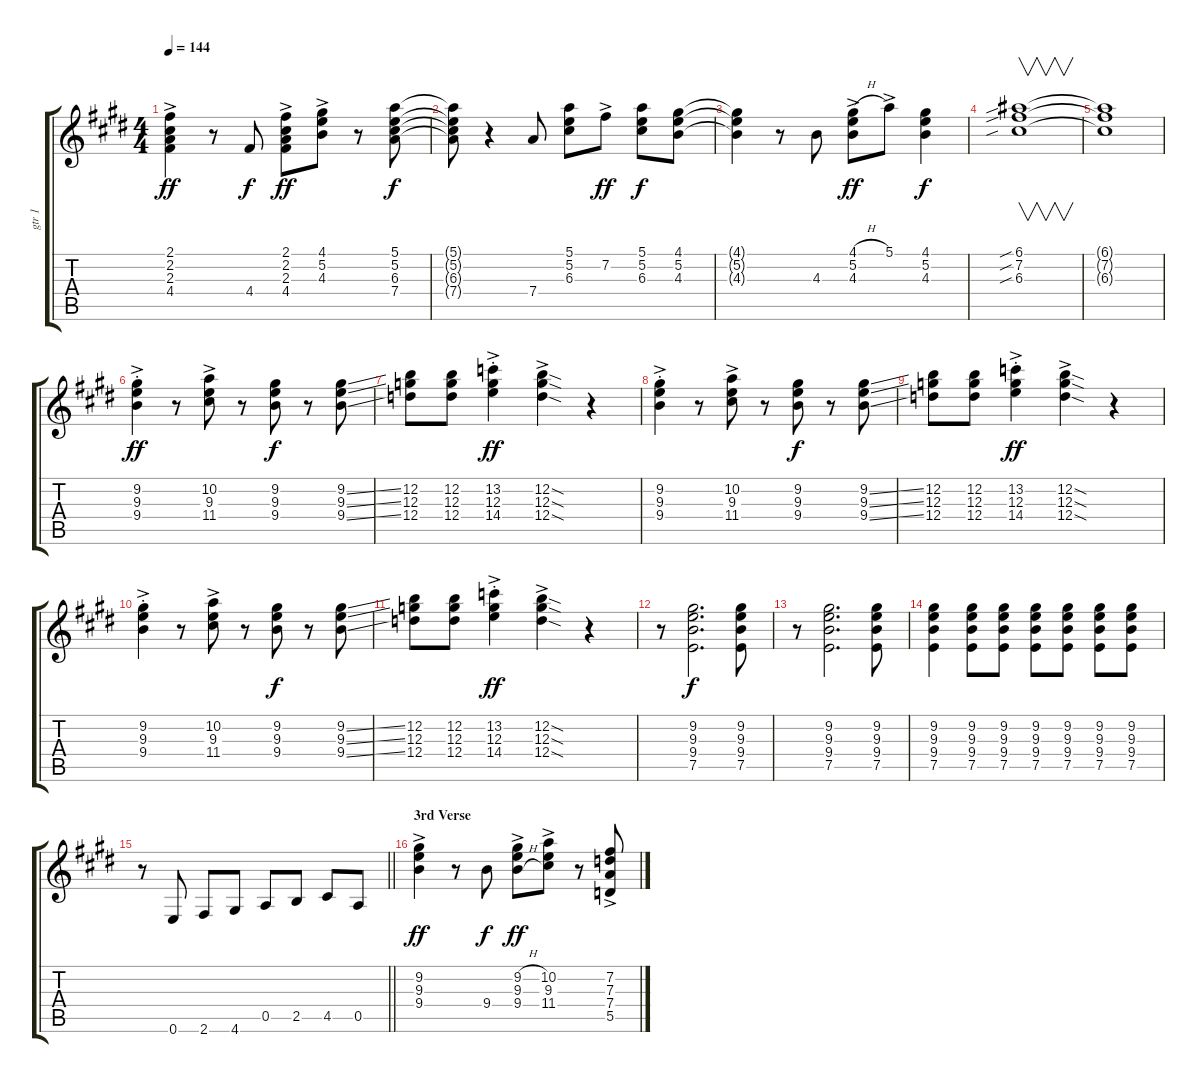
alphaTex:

\track ("gtr 1 " "gtr 1 ") {instrument distortionguitar}
\staff {score tabs}
\tuning (E4 B3 G3 D3 A2 E2) {hide}
\ts (4 4)
\tempo 144
\clef g2
\ks c#minor
(2.1{ac} 2.2{ac} 2.3{ac} 4.4{ac}).4{dy ff} r.8 4.4.8{dy f} (2.1{ac} 2.2{ac} 2.3{ac} 4.4{ac}).8{dy ff} (4.1{ac} 5.2{ac} 4.3{ac}).8 r.8 (5.1 5.2 6.3 7.4).8{dy f} |
\ks e
(5.1{t} 5.2{t} 6.3{t} 7.4{t}).8 r.4 7.4.8 (5.1 5.2 6.3).8 7.2{ac}.8{dy ff} (5.1 5.2 6.3).8{dy f} (4.1 5.2 4.3).8 |
\ks c#minor
(4.1{t} 5.2{t} 4.3{t}).4 r.8 4.3.8 (4.1{h ac} 5.2{ac} 4.3{ac}).8{dy ff} 5.1{ac}.8 (4.1 5.2 4.3).4{dy f} |
(6.1{sib} 7.2{sib} 6.3{sib}).1{v} |
(6.1{t} 7.2{t} 6.3{t}).1 |
\ks e
(9.2{ac st} 9.3{ac st} 9.4{ac st}).4{dy ff} r.8 (10.2{ac} 9.3{ac} 11.4{ac}).8 r.8 (9.2 9.3 9.4).8{dy f} r.8 (9.2{ss} 9.3{ss} 9.4{ss}).8 |
\ks c#minor
(12.2 12.3 12.4).8 (12.2 12.3 12.4).8 (13.2{ac st} 12.3{ac st} 14.4{ac st}).4{dy ff} (12.2{sod ac} 12.3{sod ac} 12.4{sod ac}).4 r.4 |
(9.2{ac st} 9.3{ac st} 9.4{ac st}).4 r.8 (10.2{ac} 9.3{ac} 11.4{ac}).8 r.8 (9.2 9.3 9.4).8{dy f} r.8 (9.2{ss} 9.3{ss} 9.4{ss}).8 |
\ks e
(12.2 12.3 12.4).8 (12.2 12.3 12.4).8 (13.2{ac st} 12.3{ac st} 14.4{ac st}).4{dy ff} (12.2{sod ac} 12.3{sod ac} 12.4{sod ac}).4 r.4 |
\ks c#minor
(9.2{ac st} 9.3{ac st} 9.4{ac st}).4 r.8 (10.2{ac} 9.3{ac} 11.4{ac}).8 r.8 (9.2 9.3 9.4).8{dy f} r.8 (9.2{ss} 9.3{ss} 9.4{ss}).8 |
(12.2 12.3 12.4).8 (12.2 12.3 12.4).8 (13.2{ac st} 12.3{ac st} 14.4{ac st}).4{dy ff} (12.2{sod ac} 12.3{sod ac} 12.4{sod ac}).4 r.4 |
\ks e
r.8 (9.2 9.3 9.4 7.5).2{d dy f} (9.2 9.3 9.4 7.5).8 |
\ks c#minor
r.8 (9.2 9.3 9.4 7.5).2{d} (9.2 9.3 9.4 7.5).8 |
(9.2 9.3 9.4 7.5).4 (9.2 9.3 9.4 7.5).8 (9.2 9.3 9.4 7.5).8 (9.2 9.3 9.4 7.5).8 (9.2 9.3 9.4 7.5).8 (9.2 9.3 9.4 7.5).8 (9.2 9.3 9.4 7.5).8 |
\barLineRight lightlight
\ks e
r.8 0.6.8 2.6.8 4.6.8 0.5.8 2.5.8 4.5.8 0.5.8 |
\section ("" "3rd Verse")
\ks c#minor
(9.2{ac} 9.3{ac} 9.4{ac}).4{dy ff} r.8 9.4.8{dy f} (9.2{h ac} 9.3{ac} 9.4{h ac}).8{dy ff} (10.2{ac} 9.3{ac} 11.4{ac}).8 r.8 (7.2{ac} 7.3{ac} 7.4{ac} 5.5{ac}).8
